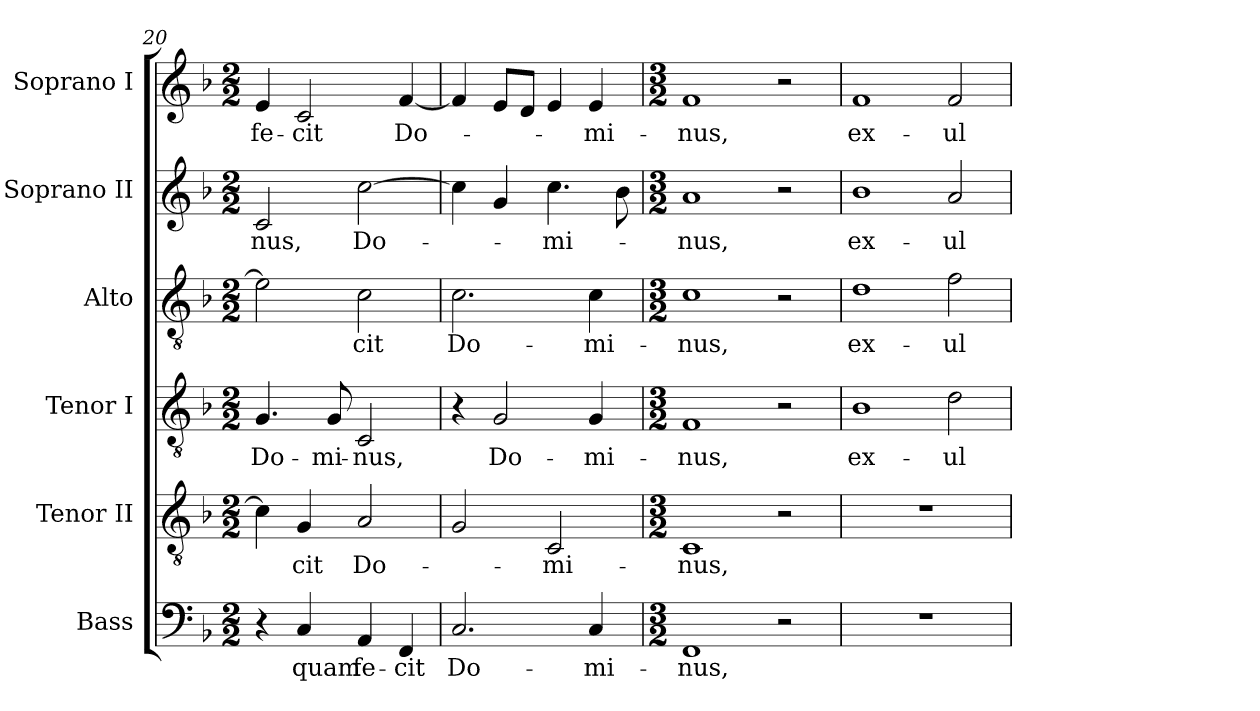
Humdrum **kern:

**kern	**text	**kern	**text	**kern	**text	**kern	**text	**kern	**text	**kern	**text
*part6	*part6	*part5	*part5	*part4	*part4	*part3	*part3	*part2	*part2	*part1	*part1
*staff6	*staff6	*staff5	*staff5	*staff4	*staff4	*staff3	*staff3	*staff2	*staff2	*staff1	*staff1
*I"Bass	*	*I"Tenor II	*	*I"Tenor I	*	*I"Alto	*	*I"Soprano II	*	*I"Soprano I	*
*I'B.	*	*I'T.	*	*I'T.	*	*I'A.	*	*I'S.	*	*I'S.	*
*clefF4	*	*clefGv2	*	*clefGv2	*	*clefGv2	*	*clefG2	*	*clefG2	*
*	*	*ITrd7c12	*	*ITrd7c12	*	*	*	*	*	*	*
*k[b-]	*	*k[b-]	*	*k[b-]	*	*k[b-]	*	*k[b-]	*	*k[b-]	*
*F:	*	*F:	*	*F:	*	*F:	*	*F:	*	*F:	*
*M2/2	*	*M2/2	*	*M2/2	*	*M2/2	*	*M2/2	*	*M2/2	*
=20	=20	=20	=20	=20	=20	=20	=20	=20	=20	=20	=20
!	!	!	!	!	!LO:LY:b:color=#000000	!	!	!	!	!	!
!	!	!	!	!	!	!	!	!	!LO:LY:b:color=#000000	!	!
!	!	!	!	!	!	!	!	!	!	!	!LO:LY:b:color=#000000
4r	.	4Ci\]	.	4.GGi/	Do-	2ei\]	.	2ci/	-nus,	4ei/	fe-
!	!LO:LY:b:color=#000000	!	!	!	!	!	!	!	!	!	!
!	!	!	!LO:LY:b:color=#000000	!	!	!	!	!	!	!	!
!	!	!	!	!	!	!	!	!	!	!	!LO:LY:b:color=#000000
4Ci/	quam	4GGi/	-cit	.	.	.	.	.	.	2ci/	-cit
!	!	!	!	!	!LO:LY:b:color=#000000	!	!	!	!	!	!
.	.	.	.	8GGi/	-mi-	.	.	.	.	.	.
!	!LO:LY:b:color=#000000	!	!	!	!	!	!	!	!	!	!
!	!	!	!LO:LY:b:color=#000000	!	!	!	!	!	!	!	!
!	!	!	!	!	!LO:LY:b:color=#000000	!	!	!	!	!	!
!	!	!	!	!	!	!	!LO:LY:b:color=#000000	!	!	!	!
!	!	!	!	!	!	!	!	!	!LO:LY:b:color=#000000	!	!
4AAi/	fe-	2AAi/	Do-	2CCi/	-nus,	2ci\	-cit	[>2cci\	Do-	.	.
!	!LO:LY:b:color=#000000	!	!	!	!	!	!	!	!	!	!
!	!	!	!	!	!	!	!	!	!	!	!LO:LY:b:color=#000000
4FFi/	-cit	.	.	.	.	.	.	.	.	[<4fi/	Do-
=21	=21	=21	=21	=21	=21	=21	=21	=21	=21	=21	=21
!	!LO:LY:b:color=#000000	!	!	!	!	!	!	!	!	!	!
!	!	!	!	!	!	!	!LO:LY:b:color=#000000	!	!	!	!
2.Ci/	Do-	2GGi/	.	4r	.	2.ci\	Do-	4cci\]	.	4fi/]	.
!	!	!	!	!	!LO:LY:b:color=#000000	!	!	!	!	!	!
.	.	.	.	2GGi/	Do-	.	.	4gi/	.	8ei/L	.
.	.	.	.	.	.	.	.	.	.	8di/J	.
!	!	!	!LO:LY:b:color=#000000	!	!	!	!	!	!	!	!
!	!	!	!	!	!	!	!	!	!LO:LY:b:color=#000000	!	!
.	.	2CCi/	-mi-	.	.	.	.	4.cci\	-mi-	4ei/	.
!	!LO:LY:b:color=#000000	!	!	!	!	!	!	!	!	!	!
!	!	!	!	!	!LO:LY:b:color=#000000	!	!	!	!	!	!
!	!	!	!	!	!	!	!LO:LY:b:color=#000000	!	!	!	!
!	!	!	!	!	!	!	!	!	!	!	!LO:LY:b:color=#000000
4Ci/	-mi-	.	.	4GGi/	-mi-	4ci\	-mi-	.	.	4ei/	-mi-
.	.	.	.	.	.	.	.	8b-i\	.	.	.
!!LO:PB:g=z
=22	=22	=22	=22	=22	=22	=22	=22	=22	=22	=22	=22
*M3/2	*	*M3/2	*	*M3/2	*	*M3/2	*	*M3/2	*	*M3/2	*
!	!LO:LY:b:color=#000000	!	!	!	!	!	!	!	!	!	!
!	!	!	!LO:LY:b:color=#000000	!	!	!	!	!	!	!	!
!	!	!	!	!	!LO:LY:b:color=#000000	!	!	!	!	!	!
!	!	!	!	!	!	!	!LO:LY:b:color=#000000	!	!	!	!
!	!	!	!	!	!	!	!	!	!LO:LY:b:color=#000000	!	!
!	!	!	!	!	!	!	!	!	!	!	!LO:LY:b:color=#000000
1FFi	-nus,	1CCi	-nus,	1FFi	-nus,	1ci	-nus,	1ai	-nus,	1fi	-nus,
2r	.	2r	.	2r	.	2r	.	2r	.	2r	.
=23	=23	=23	=23	=23	=23	=23	=23	=23	=23	=23	=23
!LO:N:vis=1	!	!LO:N:vis=1	!	!	!	!	!	!	!	!	!
!	!	!	!	!	!LO:LY:b:color=#000000	!	!	!	!	!	!
!	!	!	!	!	!	!	!LO:LY:b:color=#000000	!	!	!	!
!	!	!	!	!	!	!	!	!	!LO:LY:b:color=#000000	!	!
!	!	!	!	!	!	!	!	!	!	!	!LO:LY:b:color=#000000
1.r	.	1.r	.	1BB-i	ex-	1di	ex-	1b-i	ex-	1fi	ex-
!	!	!	!	!	!LO:LY:b:color=#000000	!	!	!	!	!	!
!	!	!	!	!	!	!	!LO:LY:b:color=#000000	!	!	!	!
!	!	!	!	!	!	!	!	!	!LO:LY:b:color=#000000	!	!
!	!	!	!	!	!	!	!	!	!	!	!LO:LY:b:color=#000000
.	.	.	.	2Di\	-ul-	2fi\	-ul-	2ai/	-ul-	2fi/	-ul-
=	=	=	=	=	=	=	=	=	=	=	=
*-	*-	*-	*-	*-	*-	*-	*-	*-	*-	*-	*-
